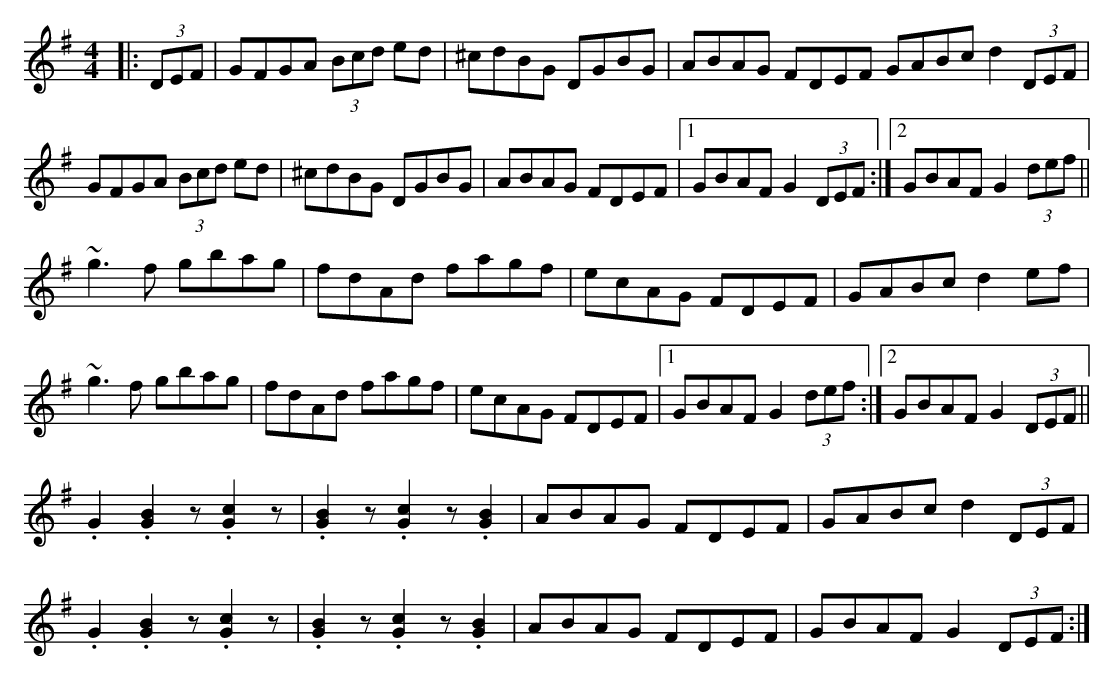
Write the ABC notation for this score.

X:1
M:4/4
K:G
|:(3DEF|GFGA (3Bcd ed|^cdBG DGBG|ABAG FDEF GABc d2 (3DEF|
GFGA (3Bcd ed|^cdBG DGBG|ABAG FDEF|1 GBAF G2 (3DEF:|2 GBAF G2 (3def||
~g3f gbag|fdAd fagf|ecAG FDEF|GABc d2 ef|
~g3f gbag|fdAd fagf|ecAG FDEF|1 GBAF G2 (3def:|2 GBAF G2 (3DEF||
.G2 .[B2G2] z .[c2G2]z|.[B2G2]z .[c2G2]z .[B2G2]|ABAG FDEF|GABc d2 (3DEF|
.G2 .[B2G2] z .[c2G2]z|.[B2G2]z .[c2G2]z .[B2G2]|ABAG FDEF|GBAF G2 (3DEF:|
